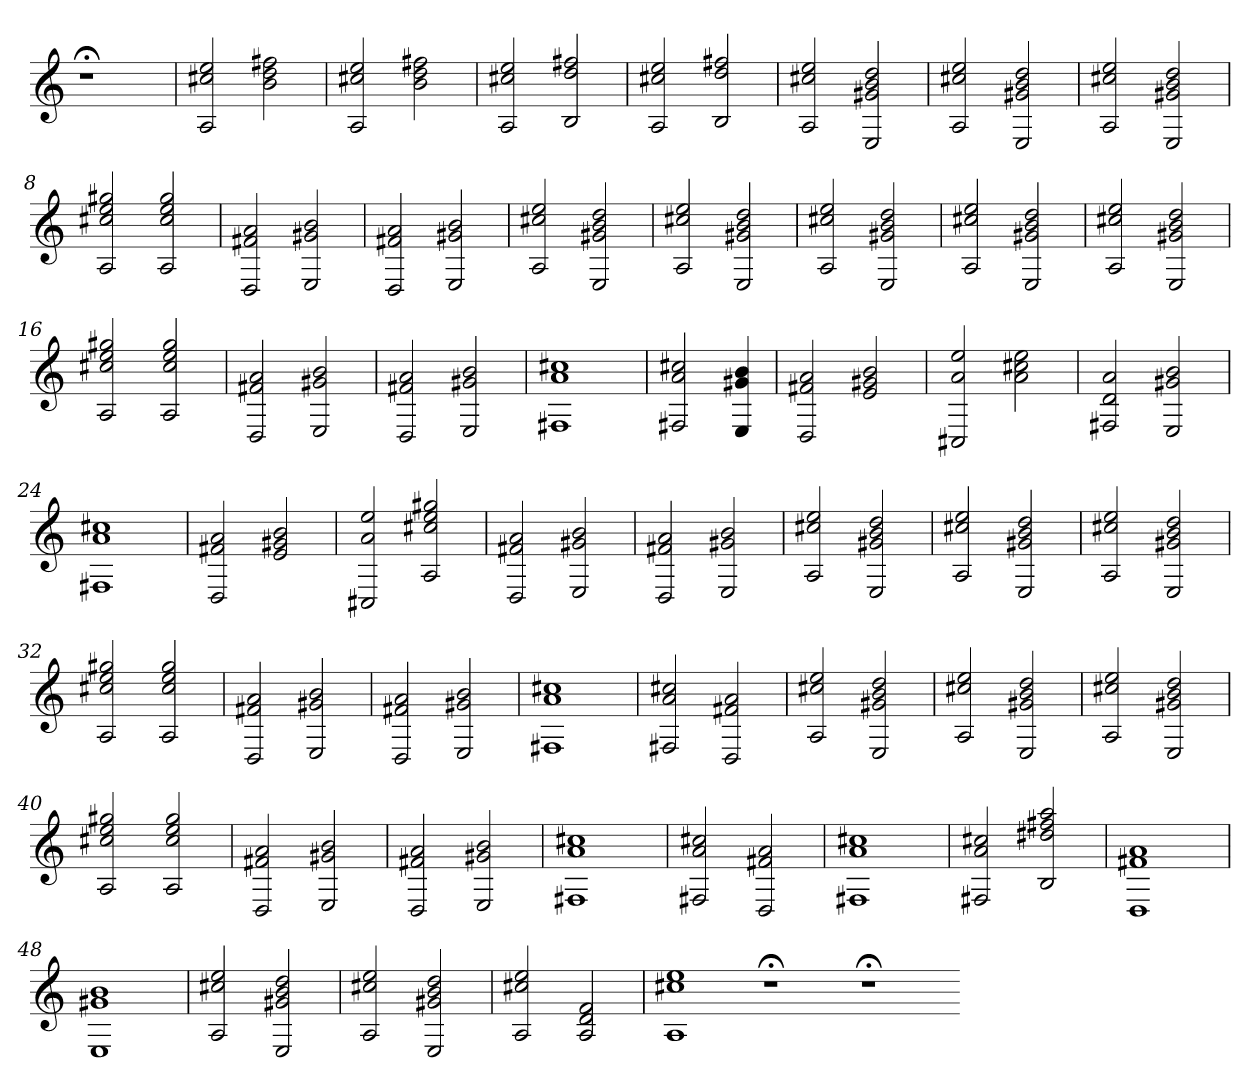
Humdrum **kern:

**kern
*part1
*staff1
=
1r;<
=1
2A 2cc#X 2ee
2b 2dd 2ff#X
=2
2A 2cc#X 2ee
2b 2dd 2ff#X
=3
2A 2cc#X 2ee
2B 2dd 2ff#X
=4
2A 2cc#X 2ee
2B 2dd 2ff#X
=5
2A 2cc#X 2ee
2E 2g#X 2b 2dd
=6
2A 2cc#X 2ee
2E 2g#X 2b 2dd
=7
2A 2cc#X 2ee
2E 2g#X 2b 2dd
=8
2A 2cc#X 2ee 2gg#X
2A 2cc# 2ee 2gg#
=9
2D 2f#X 2a
2E 2g#X 2b
=10
2D 2f#X 2a
2E 2g#X 2b
=11
2A 2cc#X 2ee
2E 2g#X 2b 2dd
=12
2A 2cc#X 2ee
2E 2g#X 2b 2dd
=13
2A 2cc#X 2ee
2E 2g#X 2b 2dd
=14
2A 2cc#X 2ee
2E 2g#X 2b 2dd
=15
2A 2cc#X 2ee
2E 2g#X 2b 2dd
=16
2A 2cc#X 2ee 2gg#X
2A 2cc# 2ee 2gg#
=17
2D 2f#X 2a
2E 2g#X 2b
=18
2D 2f#X 2a
2E 2g#X 2b
=19
1F#X 1a 1cc#X
=20
2F#X 2a 2cc#X
4E 4g#X 4b
=21
2D 2f#X 2a
2e 2g#X 2b
=22
2C#X 2a 2ee
2a 2cc#X 2ee
=23
2F#X 2d 2a
2E 2g#X 2b
=24
1F#X 1a 1cc#X
=25
2D 2f#X 2a
2e 2g#X 2b
=26
2C#X 2a 2ee
2A 2cc#X 2ee 2gg#X
=27
2D 2f#X 2a
2E 2g#X 2b
=28
2D 2f#X 2a
2E 2g#X 2b
=29
2A 2cc#X 2ee
2E 2g#X 2b 2dd
=30
2A 2cc#X 2ee
2E 2g#X 2b 2dd
=31
2A 2cc#X 2ee
2E 2g#X 2b 2dd
=32
2A 2cc#X 2ee 2gg#X
2A 2cc# 2ee 2gg#
=33
2D 2f#X 2a
2E 2g#X 2b
=34
2D 2f#X 2a
2E 2g#X 2b
=35
1F#X 1a 1cc#X
=36
2F#X 2a 2cc#X
2D 2f#X 2a
=37
2A 2cc#X 2ee
2E 2g#X 2b 2dd
=38
2A 2cc#X 2ee
2E 2g#X 2b 2dd
=39
2A 2cc#X 2ee
2E 2g#X 2b 2dd
=40
2A 2cc#X 2ee 2gg#X
2A 2cc# 2ee 2gg#
=41
2D 2f#X 2a
2E 2g#X 2b
=42
2D 2f#X 2a
2E 2g#X 2b
=43
1F#X 1a 1cc#X
=44
2F#X 2a 2cc#X
2D 2f#X 2a
=45
1F#X 1a 1cc#X
=46
2F#X 2a 2cc#X
2B 2dd#X 2ff#X 2aa
=47
1D 1f#X 1a
=48
1E 1g#X 1b
=49
2A 2cc#X 2ee
2E 2g#X 2b 2dd
=50
2A 2cc#X 2ee
2E 2g#X 2b 2dd
=51
2A 2cc#X 2ee
2A 2d 2f
=52
1A 1cc#X 1ee
1r;<
1r;<
=-
*-
